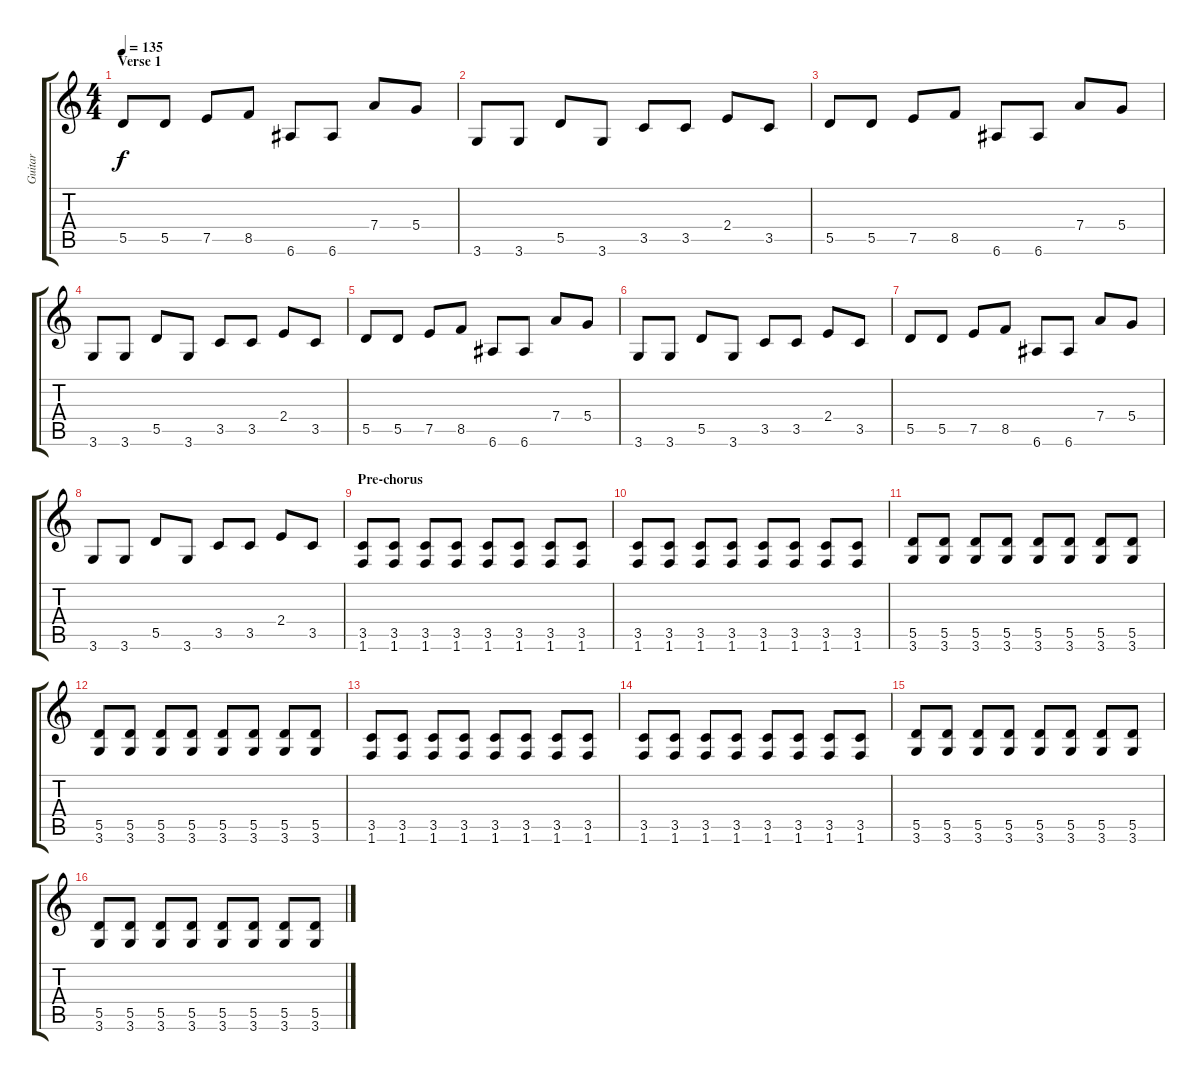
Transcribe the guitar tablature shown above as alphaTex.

\track ("Guitar" "Guitar") {instrument distortionguitar}
\staff {score tabs}
\tuning (E4 B3 G3 D3 A2 E2) {hide}
\ts (4 4)
\section ("" "Verse 1")
\tempo 135
\clef g2
\ks c
5.5.8{dy f} 5.5.8 7.5.8 8.5.8 6.6.8 6.6.8 7.4.8 5.4.8 |
3.6.8 3.6.8 5.5.8 3.6.8 3.5.8 3.5.8 2.4.8 3.5.8 |
5.5.8 5.5.8 7.5.8 8.5.8 6.6.8 6.6.8 7.4.8 5.4.8 |
3.6.8 3.6.8 5.5.8 3.6.8 3.5.8 3.5.8 2.4.8 3.5.8 |
5.5.8 5.5.8 7.5.8 8.5.8 6.6.8 6.6.8 7.4.8 5.4.8 |
3.6.8 3.6.8 5.5.8 3.6.8 3.5.8 3.5.8 2.4.8 3.5.8 |
5.5.8 5.5.8 7.5.8 8.5.8 6.6.8 6.6.8 7.4.8 5.4.8 |
3.6.8 3.6.8 5.5.8 3.6.8 3.5.8 3.5.8 2.4.8 3.5.8 |
\section ("" "Pre-chorus")
(3.5 1.6).8 (3.5 1.6).8 (3.5 1.6).8 (3.5 1.6).8 (3.5 1.6).8 (3.5 1.6).8 (3.5 1.6).8 (3.5 1.6).8 |
(3.5 1.6).8 (3.5 1.6).8 (3.5 1.6).8 (3.5 1.6).8 (3.5 1.6).8 (3.5 1.6).8 (3.5 1.6).8 (3.5 1.6).8 |
(5.5 3.6).8 (5.5 3.6).8 (5.5 3.6).8 (5.5 3.6).8 (5.5 3.6).8 (5.5 3.6).8 (5.5 3.6).8 (5.5 3.6).8 |
(5.5 3.6).8 (5.5 3.6).8 (5.5 3.6).8 (5.5 3.6).8 (5.5 3.6).8 (5.5 3.6).8 (5.5 3.6).8 (5.5 3.6).8 |
(3.5 1.6).8 (3.5 1.6).8 (3.5 1.6).8 (3.5 1.6).8 (3.5 1.6).8 (3.5 1.6).8 (3.5 1.6).8 (3.5 1.6).8 |
(3.5 1.6).8 (3.5 1.6).8 (3.5 1.6).8 (3.5 1.6).8 (3.5 1.6).8 (3.5 1.6).8 (3.5 1.6).8 (3.5 1.6).8 |
(5.5 3.6).8 (5.5 3.6).8 (5.5 3.6).8 (5.5 3.6).8 (5.5 3.6).8 (5.5 3.6).8 (5.5 3.6).8 (5.5 3.6).8 |
(5.5 3.6).8 (5.5 3.6).8 (5.5 3.6).8 (5.5 3.6).8 (5.5 3.6).8 (5.5 3.6).8 (5.5 3.6).8 (5.5 3.6).8
